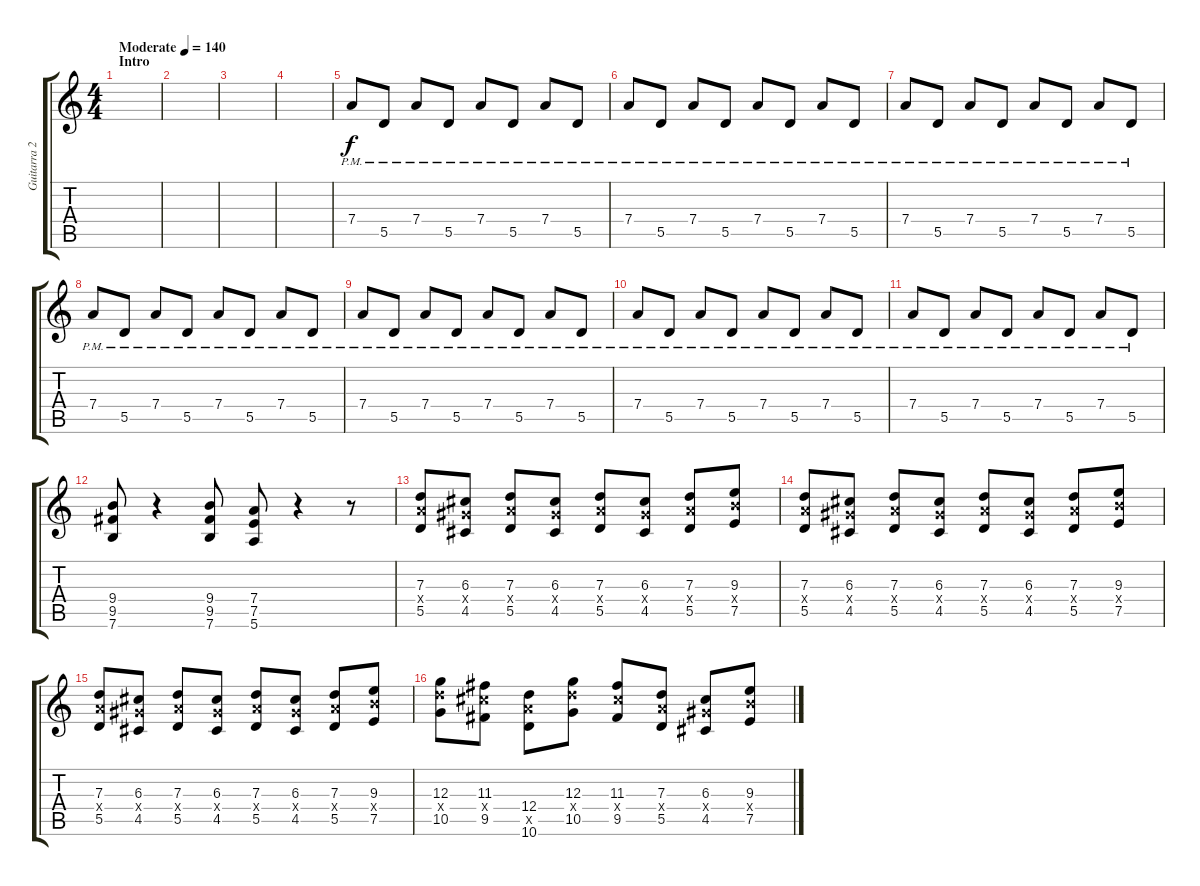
\track ("Guitarra 2" "Guitarra 2") {instrument distortionguitar}
\staff {score tabs}
\tuning (E4 B3 G3 D3 A2 E2) {hide}
\ts (4 4)
\section ("" "Intro")
\tempo (140 "Moderate")
\clef g2
\ks c
|
|
|
|
7.4{pm}.8 5.5{pm}.8 7.4{pm}.8 5.5{pm}.8 7.4{pm}.8 5.5{pm}.8 7.4{pm}.8 5.5{pm}.8 |
7.4{pm}.8 5.5{pm}.8 7.4{pm}.8 5.5{pm}.8 7.4{pm}.8 5.5{pm}.8 7.4{pm}.8 5.5{pm}.8 |
7.4{pm}.8 5.5{pm}.8 7.4{pm}.8 5.5{pm}.8 7.4{pm}.8 5.5{pm}.8 7.4{pm}.8 5.5{pm}.8 |
7.4{pm}.8 5.5{pm}.8 7.4{pm}.8 5.5{pm}.8 7.4{pm}.8 5.5{pm}.8 7.4{pm}.8 5.5{pm}.8 |
7.4{pm}.8 5.5{pm}.8 7.4{pm}.8 5.5{pm}.8 7.4{pm}.8 5.5{pm}.8 7.4{pm}.8 5.5{pm}.8 |
7.4{pm}.8 5.5{pm}.8 7.4{pm}.8 5.5{pm}.8 7.4{pm}.8 5.5{pm}.8 7.4{pm}.8 5.5{pm}.8 |
7.4{pm}.8 5.5{pm}.8 7.4{pm}.8 5.5{pm}.8 7.4{pm}.8 5.5{pm}.8 7.4{pm}.8 5.5{pm}.8 |
(9.4 9.5 7.6).8 r.4 (9.4 9.5 7.6).8 (7.4 7.5 5.6).8 r.4 r.8 |
(7.3 7.4{x} 5.5).8 (6.3 6.4{x} 4.5).8 (7.3 7.4{x} 5.5).8 (6.3 6.4{x} 4.5).8 (7.3 7.4{x} 5.5).8 (6.3 6.4{x} 4.5).8 (7.3 7.4{x} 5.5).8 (9.3 9.4{x} 7.5).8 |
(7.3 7.4{x} 5.5).8 (6.3 6.4{x} 4.5).8 (7.3 7.4{x} 5.5).8 (6.3 6.4{x} 4.5).8 (7.3 7.4{x} 5.5).8 (6.3 6.4{x} 4.5).8 (7.3 7.4{x} 5.5).8 (9.3 9.4{x} 7.5).8 |
(7.3 7.4{x} 5.5).8 (6.3 6.4{x} 4.5).8 (7.3 7.4{x} 5.5).8 (6.3 6.4{x} 4.5).8 (7.3 7.4{x} 5.5).8 (6.3 6.4{x} 4.5).8 (7.3 7.4{x} 5.5).8 (9.3 9.4{x} 7.5).8 |
(12.3 12.4{x} 10.5).8 (11.3 11.4{x} 9.5).8 (12.4 12.5{x} 10.6).8 (12.3 12.4{x} 10.5).8 (11.3 11.4{x} 9.5).8 (7.3 7.4{x} 5.5).8 (6.3 6.4{x} 4.5).8 (9.3 9.4{x} 7.5).8
